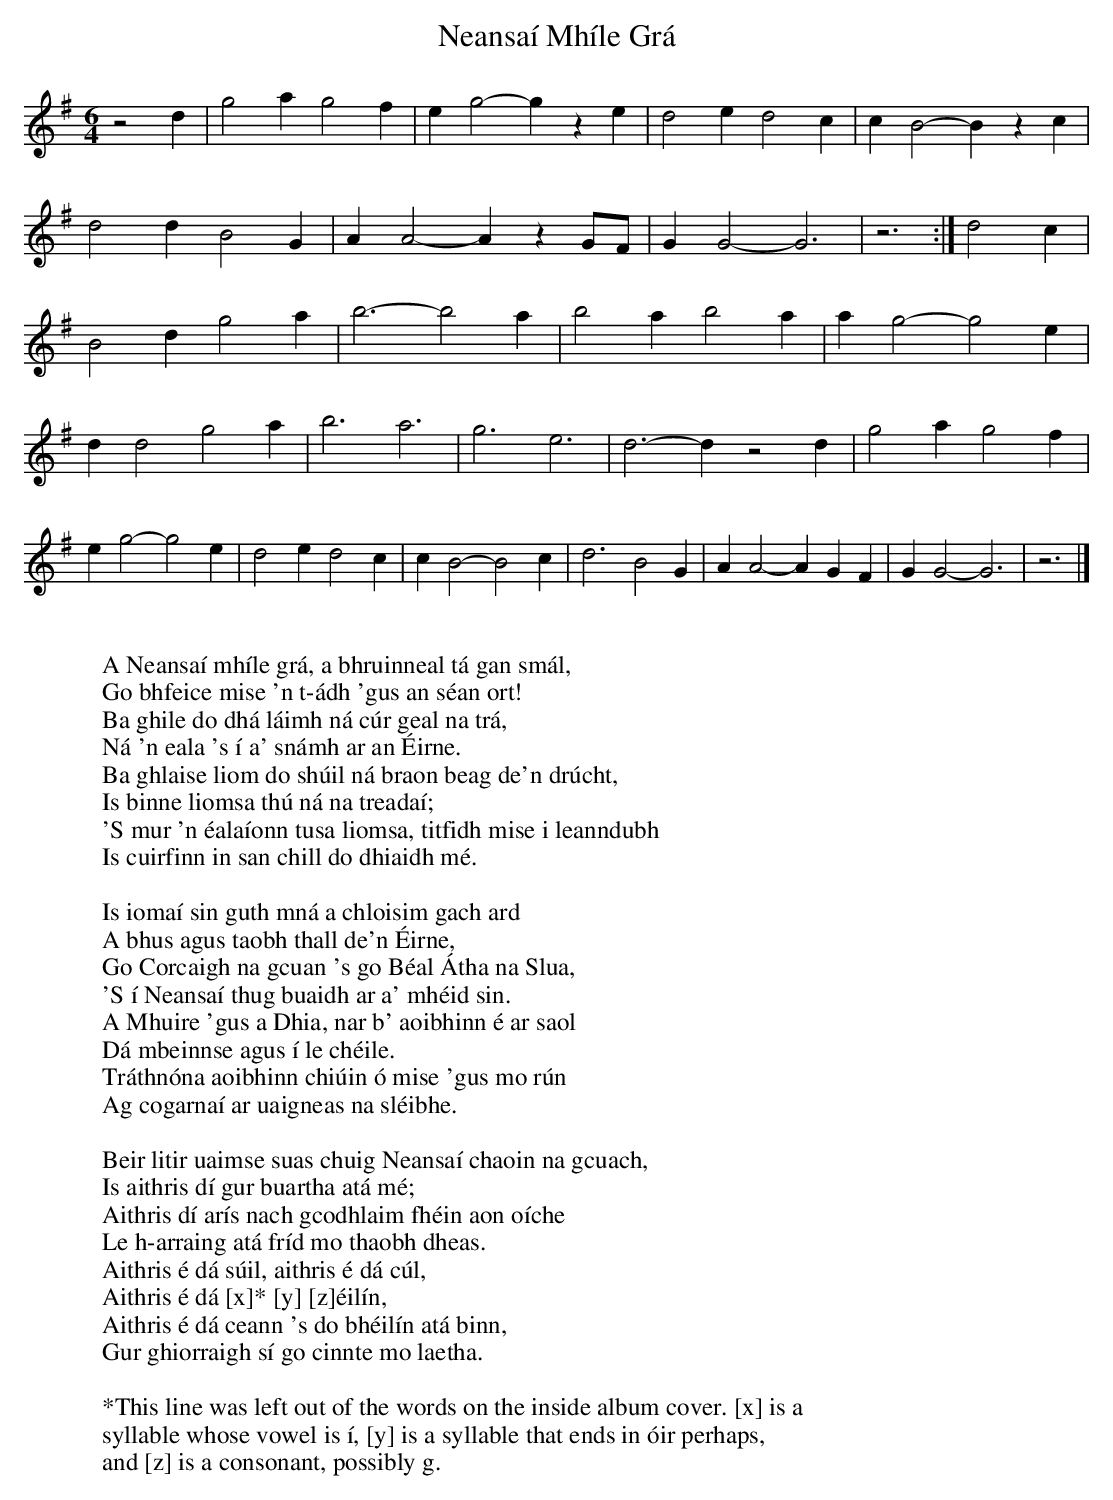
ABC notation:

X:1
T:Neansa\'i Mh\'ile Gr\'a
W:
W: A Neansa\'i mh\'ile gr\'a, a bhruinneal t\'a gan sm\'al,
W: Go bhfeice mise 'n t-\'adh 'gus an s\'ean ort!
W: Ba ghile do dh\'a l\'aimh n\'a c\'ur geal na tr\'a,
W: N\'a 'n eala 's \'i a' sn\'amh ar an \'Eirne.
W: Ba ghlaise liom do sh\'uil n\'a braon beag de'n dr\'ucht,
W: Is binne liomsa th\'u n\'a na treada\'i;
W: 'S mur 'n \'eala\'ionn tusa liomsa, titfidh mise i leanndubh
W: Is cuirfinn in san chill do dhiaidh m\'e.
W:
W: Is ioma\'i sin guth mn\'a a chloisim gach ard
W: A bhus agus taobh thall de'n \'Eirne,
W: Go Corcaigh na gcuan 's go B\'eal \'Atha na Slua,
W: 'S \'i Neansa\'i thug buaidh ar a' mh\'eid sin.
W: A Mhuire 'gus a Dhia, nar b' aoibhinn \'e ar saol
W: D\'a mbeinnse agus \'i le ch\'eile.
W: Tr\'athn\'ona aoibhinn chi\'uin \'o mise 'gus mo r\'un
W: Ag cogarna\'i ar uaigneas na sl\'eibhe.
W:
W: Beir litir uaimse suas chuig Neansa\'i chaoin na gcuach,
W: Is aithris d\'i gur buartha at\'a m\'e;
W: Aithris d\'i ar\'is nach gcodhlaim fh\'ein aon o\'iche
W: Le h-arraing at\'a fr\'id mo thaobh dheas.
W: Aithris \'e d\'a s\'uil, aithris \'e d\'a c\'ul,
W: Aithris \'e d\'a [x]* [y] [z]\'eil\'in,
W: Aithris \'e d\'a ceann 's do bh\'eil\'in at\'a binn,
W: Gur ghiorraigh s\'i go cinnte mo laetha.
W:
W: *This line was left out of the words on the inside album cover. [x] is a
W: syllable whose vowel is \'i, [y] is a syllable that ends in \'oir perhaps,
W: and [z] is a consonant, possibly g.
M:6/4
L:1/4
K:G
z2 d | g2 a g2 f | e g2-g z e | d2 e d2 c | c B2-B z \
    c | d2 d B2 G | A A2-A z G/F/ | G G2-G3 | z3 :|\
d2 c | B2 d g2 a | b3-b2 a | b2 a b2 a | a g2-g2 e |\
        d d2 g2 a | b3 a3 | g3 e3 | d3-d z2 \
    d | g2 a g2 f | e g2-g2 e | d2 e d2 c | c B2-B2 \
    c | d3   B2 G | A A2-A G F | G G2-G3 | z3 |]**
